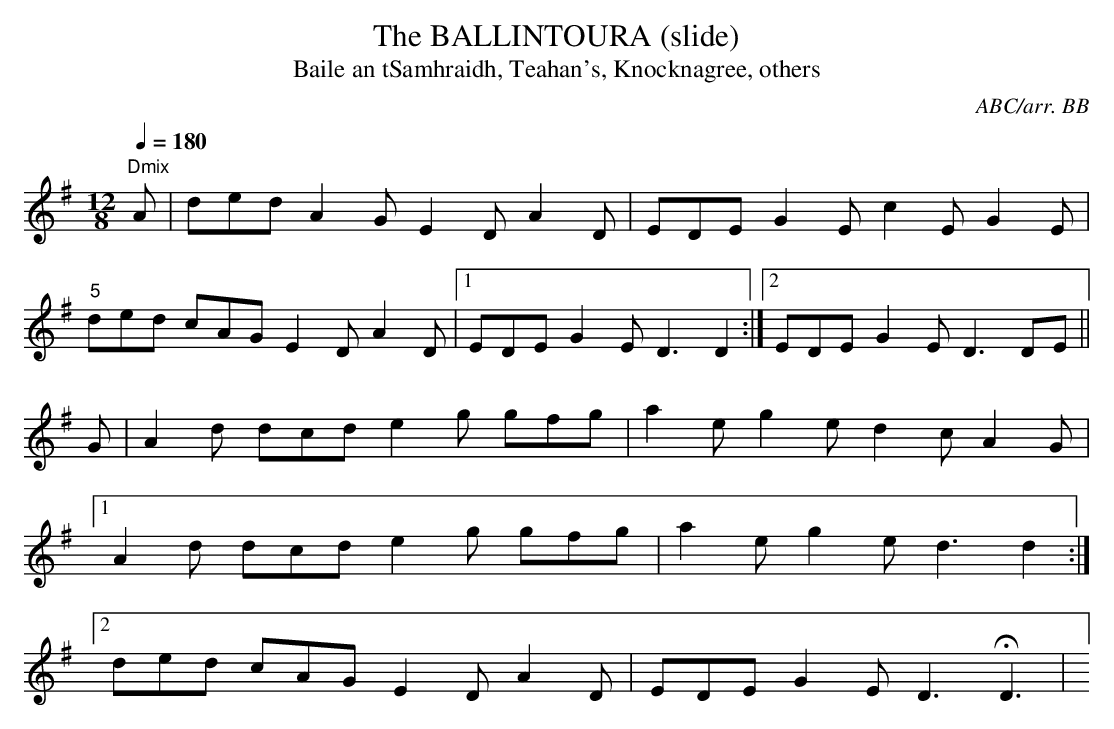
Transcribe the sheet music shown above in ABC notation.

X:1
T:BALLINTOURA (slide), The
T:Baile an tSamhraidh, Teahan's, Knocknagree, others
C:ABC/arr. BB
Q:1/4=180
M:12/8
L:1/8
K:G
"Dmix"
A|ded A2G E2D A2D|EDE G2E c2E G2E|
"5"ded cAG E2D A2D|1 EDE G2E D3 D2:|\
[2 EDE G2E D3 DE||
G|A2d dcd e2g gfg|a2e g2e d2c A2G|
[1 A2d dcd e2g gfg|a2e g2e d3 d2:|
[2 ded cAG E2D A2D|EDE G2E D3 HD3|]
